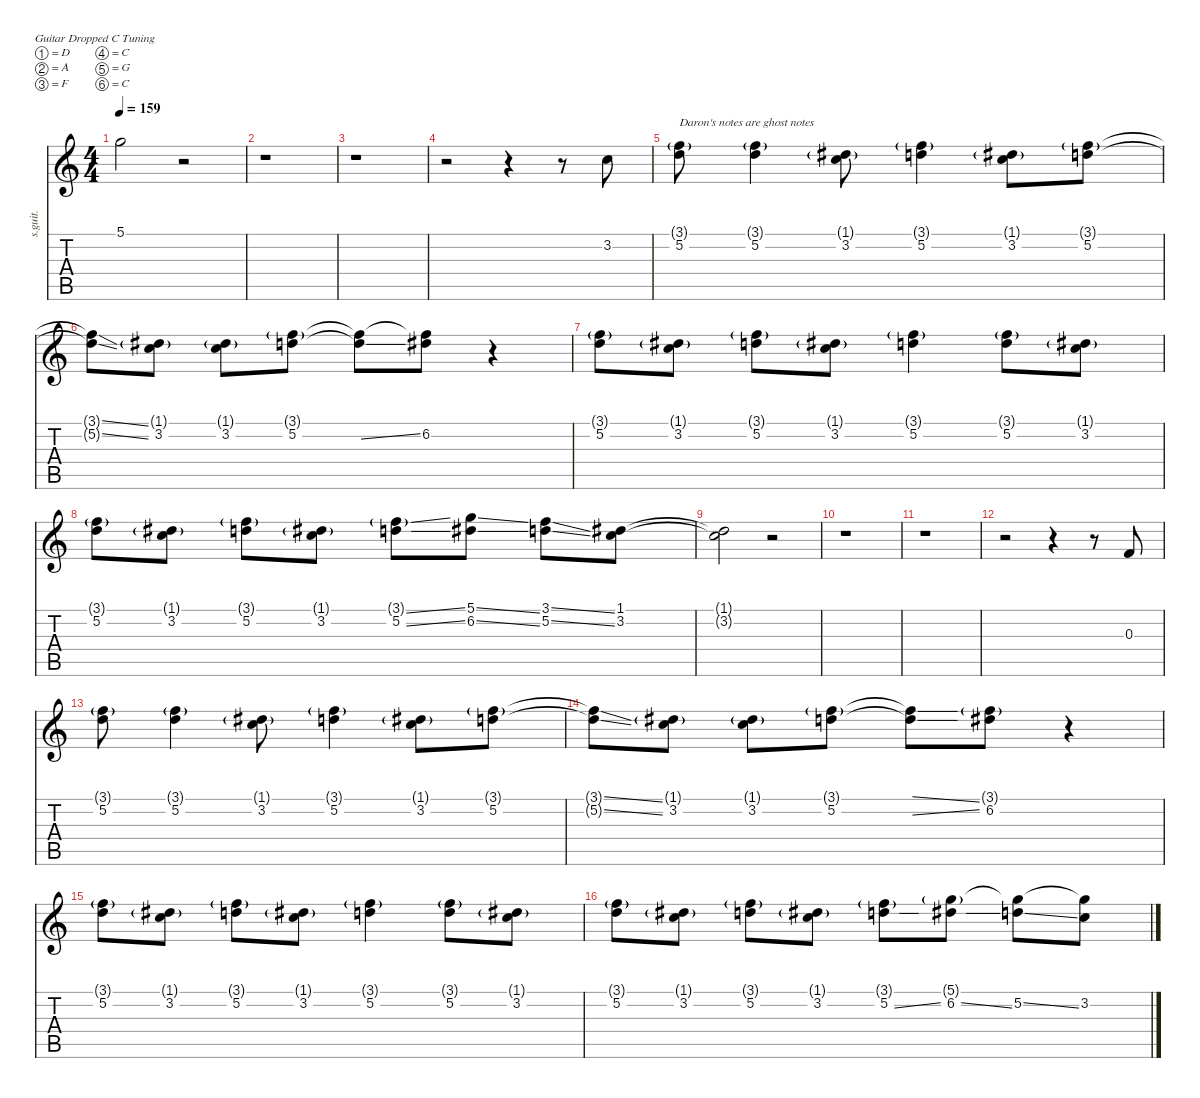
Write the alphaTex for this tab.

\defaultSystemsLayout 4
\hideDynamics
\bracketExtendMode nobrackets
\track ("Serj & Daron | Vocals" "s.guit.") {instrument oboe}
\staff {score tabs}
\tuning (D4 A3 F3 C3 G2 C2)
\displaytranspose 12
\ts (4 4)
\tempo 159
\clef g2
\ks c
5.1.2{lyrics (0 "") lyrics (1 "") lyrics (2 "") lyrics (3 "") lyrics (4 "") dy f} r.2 |
r.1 |
r.1 |
r.2 r.4 r.8 3.2.8{lyrics (0 "") lyrics (1 "") lyrics (2 "") lyrics (3 "") lyrics (4 "")} |
(3.1{g} 5.2).8{txt "Daron's notes are ghost notes" lyrics (0 "") lyrics (1 "") lyrics (2 "") lyrics (3 "") lyrics (4 "")} (3.1{g} 5.2).4{lyrics (0 "") lyrics (1 "") lyrics (2 "") lyrics (3 "") lyrics (4 "")} (1.1{g acc #} 3.2).8{lyrics (0 "") lyrics (1 "") lyrics (2 "") lyrics (3 "") lyrics (4 "")} (3.1{g} 5.2).4{lyrics (0 "") lyrics (1 "") lyrics (2 "") lyrics (3 "") lyrics (4 "")} (1.1{g acc #} 3.2).8{lyrics (0 "") lyrics (1 "") lyrics (2 "") lyrics (3 "") lyrics (4 "")} (3.1{g} 5.2).8{lyrics (0 "") lyrics (1 "") lyrics (2 "") lyrics (3 "") lyrics (4 "")} |
(3.1{ss t} 5.2{ss t}).8{lyrics (0 "") lyrics (1 "") lyrics (2 "") lyrics (3 "") lyrics (4 "")} (1.1{g acc #} 3.2).8{lyrics (0 "") lyrics (1 "") lyrics (2 "") lyrics (3 "") lyrics (4 "")} (1.1{g acc #} 3.2).8{lyrics (0 "") lyrics (1 "") lyrics (2 "") lyrics (3 "") lyrics (4 "")} (3.1{g} 5.2).8{lyrics (0 "") lyrics (1 "") lyrics (2 "") lyrics (3 "") lyrics (4 "")} (3.1{t} 5.2{ss t}).8{lyrics (0 "") lyrics (1 "") lyrics (2 "") lyrics (3 "") lyrics (4 "")} (3.1{t} 6.2{acc #}).8{lyrics (0 "") lyrics (1 "") lyrics (2 "") lyrics (3 "") lyrics (4 "")} r.4 |
(3.1{g} 5.2).8{lyrics (0 "") lyrics (1 "") lyrics (2 "") lyrics (3 "") lyrics (4 "")} (1.1{g acc #} 3.2).8{lyrics (0 "") lyrics (1 "") lyrics (2 "") lyrics (3 "") lyrics (4 "")} (3.1{g} 5.2).8{lyrics (0 "") lyrics (1 "") lyrics (2 "") lyrics (3 "") lyrics (4 "")} (1.1{g acc #} 3.2).8{lyrics (0 "") lyrics (1 "") lyrics (2 "") lyrics (3 "") lyrics (4 "")} (3.1{g} 5.2).4{lyrics (0 "") lyrics (1 "") lyrics (2 "") lyrics (3 "") lyrics (4 "")} (3.1{g} 5.2).8{lyrics (0 "") lyrics (1 "") lyrics (2 "") lyrics (3 "") lyrics (4 "")} (1.1{g acc #} 3.2).8{lyrics (0 "") lyrics (1 "") lyrics (2 "") lyrics (3 "") lyrics (4 "")} |
(3.1{g} 5.2).8{lyrics (0 "") lyrics (1 "") lyrics (2 "") lyrics (3 "") lyrics (4 "")} (1.1{g acc #} 3.2).8{lyrics (0 "") lyrics (1 "") lyrics (2 "") lyrics (3 "") lyrics (4 "")} (3.1{g} 5.2).8{lyrics (0 "") lyrics (1 "") lyrics (2 "") lyrics (3 "") lyrics (4 "")} (1.1{g acc #} 3.2).8{lyrics (0 "") lyrics (1 "") lyrics (2 "") lyrics (3 "") lyrics (4 "")} (3.1{ss g} 5.2{ss}).8{lyrics (0 "") lyrics (1 "") lyrics (2 "") lyrics (3 "") lyrics (4 "")} (5.1{ss} 6.2{ss acc #}).8{lyrics (0 "") lyrics (1 "") lyrics (2 "") lyrics (3 "") lyrics (4 "")} (3.1{ss} 5.2{ss}).8{lyrics (0 "") lyrics (1 "") lyrics (2 "") lyrics (3 "") lyrics (4 "")} (1.1{acc #} 3.2).8{lyrics (0 "") lyrics (1 "") lyrics (2 "") lyrics (3 "") lyrics (4 "")} |
(1.1{t acc #} 3.2{t}).2{lyrics (0 "") lyrics (1 "") lyrics (2 "") lyrics (3 "") lyrics (4 "")} r.2 |
r.1 |
r.1 |
r.2 r.4 r.8 0.3.8{lyrics (0 "") lyrics (1 "") lyrics (2 "") lyrics (3 "") lyrics (4 "")} |
(3.1{g} 5.2).8{lyrics (0 "") lyrics (1 "") lyrics (2 "") lyrics (3 "") lyrics (4 "")} (3.1{g} 5.2).4{lyrics (0 "") lyrics (1 "") lyrics (2 "") lyrics (3 "") lyrics (4 "")} (1.1{g acc #} 3.2).8{lyrics (0 "") lyrics (1 "") lyrics (2 "") lyrics (3 "") lyrics (4 "")} (3.1{g} 5.2).4{lyrics (0 "") lyrics (1 "") lyrics (2 "") lyrics (3 "") lyrics (4 "")} (1.1{g acc #} 3.2).8{lyrics (0 "") lyrics (1 "") lyrics (2 "") lyrics (3 "") lyrics (4 "")} (3.1{g} 5.2).8{lyrics (0 "") lyrics (1 "") lyrics (2 "") lyrics (3 "") lyrics (4 "")} |
(3.1{ss t} 5.2{ss t}).8{lyrics (0 "") lyrics (1 "") lyrics (2 "") lyrics (3 "") lyrics (4 "")} (1.1{g acc #} 3.2).8{lyrics (0 "") lyrics (1 "") lyrics (2 "") lyrics (3 "") lyrics (4 "")} (1.1{g acc #} 3.2).8{lyrics (0 "") lyrics (1 "") lyrics (2 "") lyrics (3 "") lyrics (4 "")} (3.1{g} 5.2).8{lyrics (0 "") lyrics (1 "") lyrics (2 "") lyrics (3 "") lyrics (4 "")} (3.1{ss t} 5.2{ss t}).8{lyrics (0 "") lyrics (1 "") lyrics (2 "") lyrics (3 "") lyrics (4 "")} (3.1{g} 6.2{acc #}).8{lyrics (0 "") lyrics (1 "") lyrics (2 "") lyrics (3 "") lyrics (4 "")} r.4 |
(3.1{g} 5.2).8{lyrics (0 "") lyrics (1 "") lyrics (2 "") lyrics (3 "") lyrics (4 "")} (1.1{g acc #} 3.2).8{lyrics (0 "") lyrics (1 "") lyrics (2 "") lyrics (3 "") lyrics (4 "")} (3.1{g} 5.2).8{lyrics (0 "") lyrics (1 "") lyrics (2 "") lyrics (3 "") lyrics (4 "")} (1.1{g acc #} 3.2).8{lyrics (0 "") lyrics (1 "") lyrics (2 "") lyrics (3 "") lyrics (4 "")} (3.1{g} 5.2).4{lyrics (0 "") lyrics (1 "") lyrics (2 "") lyrics (3 "") lyrics (4 "")} (3.1{g} 5.2).8{lyrics (0 "") lyrics (1 "") lyrics (2 "") lyrics (3 "") lyrics (4 "")} (1.1{g acc #} 3.2).8{lyrics (0 "") lyrics (1 "") lyrics (2 "") lyrics (3 "") lyrics (4 "")} |
(3.1{g} 5.2).8{lyrics (0 "") lyrics (1 "") lyrics (2 "") lyrics (3 "") lyrics (4 "")} (1.1{g acc #} 3.2).8{lyrics (0 "") lyrics (1 "") lyrics (2 "") lyrics (3 "") lyrics (4 "")} (3.1{g} 5.2).8{lyrics (0 "") lyrics (1 "") lyrics (2 "") lyrics (3 "") lyrics (4 "")} (1.1{g acc #} 3.2).8{lyrics (0 "") lyrics (1 "") lyrics (2 "") lyrics (3 "") lyrics (4 "")} (3.1{g} 5.2{ss}).8{lyrics (0 "") lyrics (1 "") lyrics (2 "") lyrics (3 "") lyrics (4 "")} (5.1{g} 6.2{ss acc #}).8{lyrics (0 "") lyrics (1 "") lyrics (2 "") lyrics (3 "") lyrics (4 "")} (5.1{t} 5.2{ss}).8{lyrics (0 "") lyrics (1 "") lyrics (2 "") lyrics (3 "") lyrics (4 "")} (5.1{t} 3.2).8{lyrics (0 "") lyrics (1 "") lyrics (2 "") lyrics (3 "") lyrics (4 "")}
